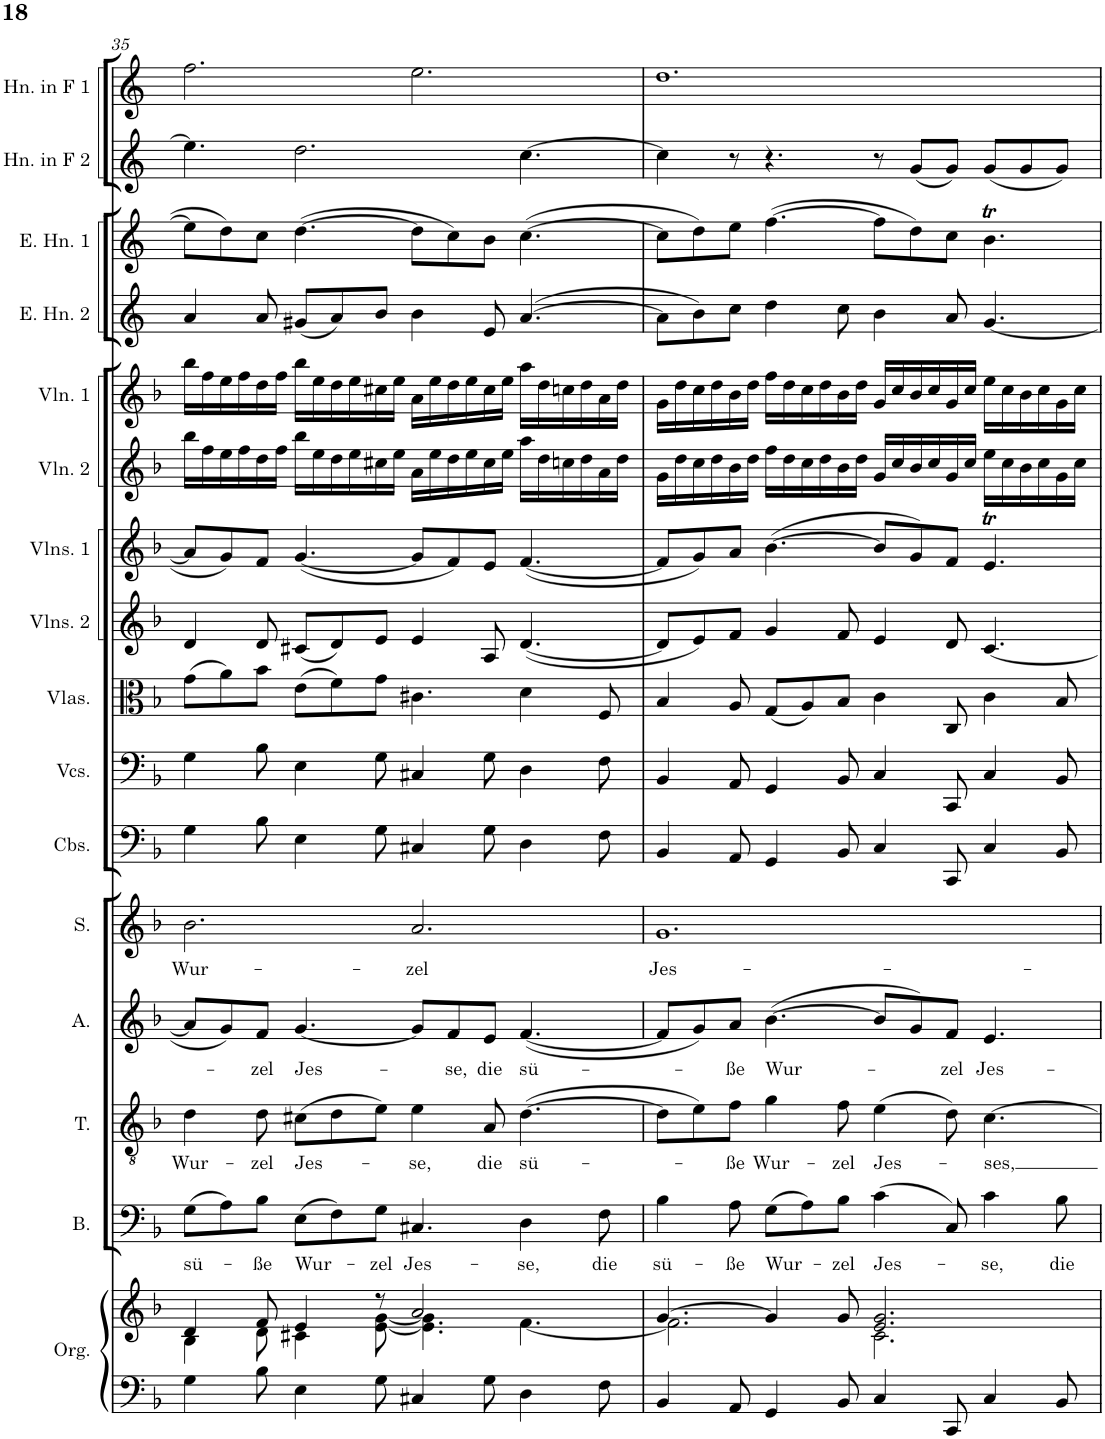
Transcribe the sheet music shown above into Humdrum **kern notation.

**kern	**kern	**kern	**text	**kern	**text	**kern	**text	**kern	**text	**kern	**kern	**kern	**kern	**kern	**kern	**kern	**kern	**kern	**kern	**kern
*part16	*part16	*part15	*part15	*part14	*part14	*part13	*part13	*part12	*part12	*part11	*part10	*part9	*part8	*part7	*part6	*part5	*part4	*part3	*part2	*part1
*staff17	*staff16	*staff15	*staff15	*staff14	*staff14	*staff13	*staff13	*staff12	*staff12	*staff11	*staff10	*staff9	*staff8	*staff7	*staff6	*staff5	*staff4	*staff3	*staff2	*staff1
*I"Organ	*	*I"Bass	*	*I"Tenor	*	*I"Alto	*	*I"Soprano	*	*I"Contrabasses	*I"Violoncellos	*I"Violas	*I"Violins 2	*I"Violins 1	*I"Solo Violin 2	*I"Solo Violin 1	*I"English Horn 2	*I"English Horn 1	*I"Horn in F 2	*I"Horn in F 1
*I'Org.	*	*I'B.	*	*I'T.	*	*I'A.	*	*I'S.	*	*I'Cbs.	*I'Vcs.	*I'Vlas.	*I'Vlns. 2	*I'Vlns. 1	*I'Vln. 2	*I'Vln. 1	*I'E. Hn. 2	*I'E. Hn. 1	*I'Hn. in F 2	*I'Hn. in F 1
!!LO:PB:g=z
*clefF4	*clefG2	*clefF4	*	*clefGv2	*	*clefG2	*	*clefG2	*	*clefF4	*clefF4	*clefC3	*clefG2	*clefG2	*clefG2	*clefG2	*clefG2	*clefG2	*clefG2	*clefG2
*	*	*	*	*	*	*	*	*	*	*Trd7c12	*	*	*	*	*	*	*Trd4c7	*Trd4c7	*Trd4c7	*Trd4c7
*k[b-]	*k[b-]	*k[b-]	*	*k[b-]	*	*k[b-]	*	*k[b-]	*	*k[b-]	*k[b-]	*k[b-]	*k[b-]	*k[b-]	*k[b-]	*k[b-]	*k[]	*k[]	*k[]	*k[]
*M12/8	*M12/8	*M12/8	*	*M12/8	*	*M12/8	*	*M12/8	*	*M12/8	*M12/8	*M12/8	*M12/8	*M12/8	*M12/8	*M12/8	*M12/8	*M12/8	*M12/8	*M12/8
=35	=35	=35	=35	=35	=35	=35	=35	=35	=35	=35	=35	=35	=35	=35	=35	=35	=35	=35	=35	=35
*	*^	*	*	*	*	*	*	*	*	*	*	*	*	*	*	*	*	*	*	*
!	!	!	!	!LO:LY:b	!	!LO:LY:b	!	!	!	!LO:LY:b	!	!	!	!	!	!	!	!	!	!	!
4G\	4d/	4B-\	(8G\L	sü-	4d\	Wur-	8a/L]	.	2.b-\	Wur-	4G\	4G\	(8g\L	4d/	8a/L]	16bb-\LL	16bb-\LL	4a/	8ee\L]	4.ee\]	2.ff\
.	.	.	.	.	.	.	.	.	.	.	.	.	.	.	.	16ff\	16ff\	.	.	.	.
.	.	.	8A\)	.	.	.	8g/	.	.	.	.	.	8a\)	.	8g/	16ee\	16ee\	.	8dd\	.	.
.	.	.	.	.	.	.	.	.	.	.	.	.	.	.	.	16ff\	16ff\	.	.	.	.
!	!	!	!	!LO:LY:b	!	!LO:LY:b	!	!LO:LY:b	!	!	!	!	!	!	!	!	!	!	!	!	!
8B-\	8f/	8d\	8B-\J	-ße	8d\	-zel	8f/J	-zel	.	.	8B-\	8B-\	8b-\J	8d/	8f/J	16dd\	16dd\	8a/	8cc\J	.	.
.	.	.	.	.	.	.	.	.	.	.	.	.	.	.	.	16ff\JJ	16ff\JJ	.	.	.	.
!	!	!	!	!LO:LY:b	!	!LO:LY:b	!	!LO:LY:b	!	!	!	!	!	!	!	!	!	!	!	!	!
4E\	4e/	4c#X\	(8E\L	Wur-	(8c#X\L	Jes-	[4.g/	Jes-	.	.	4E\	4E\	(8e\L	(8c#X/L	([4.g/	16bb-\LL	16bb-\LL	(8g#X/L	([4.dd\	2.dd\	.
.	.	.	.	.	.	.	.	.	.	.	.	.	.	.	.	16ee\	16ee\	.	.	.	.
.	.	.	8F\)	.	8d\	.	.	.	.	.	.	.	8f\)	8d/)	.	16dd\	16dd\	8a/)	.	.	.
.	.	.	.	.	.	.	.	.	.	.	.	.	.	.	.	16ee\	16ee\	.	.	.	.
!	!	!	!	!LO:LY:b	!	!	!	!	!	!	!	!	!	!	!	!	!	!	!	!	!
8G\	8r	[8e\ [8g\	8G\J	-zel	8e\J)	.	.	.	.	.	8G\	8G\	8g\J	8e/J	.	16cc#X\	16cc#X\	8b/J	.	.	.
.	.	.	.	.	.	.	.	.	.	.	.	.	.	.	.	16ee\JJ	16ee\JJ	.	.	.	.
!	!	!	!	!LO:LY:b	!	!LO:LY:b	!	!	!	!LO:LY:b	!	!	!	!	!	!	!	!	!	!	!
4C#X/	2a/	4.e\] 4.g\]	4.C#X/	Jes-	4e\	-se,	8g/L]	.	2.a/	-zel	4C#X/	4C#X/	4.c#X\	4e/	8g/L]	16a\LL	16a\LL	4b\	8dd\L]	.	2.ee\
.	.	.	.	.	.	.	.	.	.	.	.	.	.	.	.	16ee\	16ee\	.	.	.	.
!	!	!	!	!	!	!	!	!LO:LY:b	!	!	!	!	!	!	!	!	!	!	!	!	!
.	.	.	.	.	.	.	8f/	-se,	.	.	.	.	.	.	8f/)	16dd\	16dd\	.	8cc\)	.	.
.	.	.	.	.	.	.	.	.	.	.	.	.	.	.	.	16ee\	16ee\	.	.	.	.
!	!	!	!	!	!	!LO:LY:b	!	!LO:LY:b	!	!	!	!	!	!	!	!	!	!	!	!	!
8G\	.	.	.	.	8A/	die	8e/J	die	.	.	8G\	8G\	.	8A/	8e/J	16cc#\	16cc#\	8e/	8b\J	.	.
.	.	.	.	.	.	.	.	.	.	.	.	.	.	.	.	16ee\JJ	16ee\JJ	.	.	.	.
!	!	!	!	!LO:LY:b	!	!LO:LY:b	!	!LO:LY:b	!	!	!	!	!	!	!	!	!	!	!	!	!
4D\	.	[4.f\	4D\	-se,	([4.d\	sü-	([4.f/	sü-	.	.	4D\	4D\	4d\	([4.d/	([4.f/	16aa\LL	16aa\LL	([4.a/	([4.cc\	[4.cc\	.
.	.	.	.	.	.	.	.	.	.	.	.	.	.	.	.	16dd\	16dd\	.	.	.	.
.	8ryy	.	.	.	.	.	.	.	.	.	.	.	.	.	.	16ccn\	16ccn\	.	.	.	.
.	.	.	.	.	.	.	.	.	.	.	.	.	.	.	.	16dd\	16dd\	.	.	.	.
!	!	!	!	!LO:LY:b	!	!	!	!	!	!	!	!	!	!	!	!	!	!	!	!	!
8F\	8ryy	.	8F\	die	.	.	.	.	.	.	8F\	8F\	8F/	.	.	16a\	16a\	.	.	.	.
.	.	.	.	.	.	.	.	.	.	.	.	.	.	.	.	16dd\JJ	16dd\JJ	.	.	.	.
=36	=36	=36	=36	=36	=36	=36	=36	=36	=36	=36	=36	=36	=36	=36	=36	=36	=36	=36	=36	=36	=36
!	!	!	!	!LO:LY:b	!	!	!	!	!	!LO:LY:b	!	!	!	!	!	!	!	!	!	!	!
4BB-/	[4.g/	2.f\]	4B-\	sü-	8d\L]	.	8f/L]	.	1.g	Jes-	4BB-/	4BB-/	4B-/	8d/L]	8f/L]	16g\LL	16g\LL	8a\L]	8cc\L]	4cc\]	1.dd
.	.	.	.	.	.	.	.	.	.	.	.	.	.	.	.	16dd\	16dd\	.	.	.	.
.	.	.	.	.	8e\)	.	8g/)	.	.	.	.	.	.	8e/)	8g/)	16cc\	16cc\	8b\)	8dd\)	.	.
.	.	.	.	.	.	.	.	.	.	.	.	.	.	.	.	16dd\	16dd\	.	.	.	.
!	!	!	!	!LO:LY:b	!	!LO:LY:b	!	!LO:LY:b	!	!	!	!	!	!	!	!	!	!	!	!	!
8AA/	.	.	8A\	-ße	8f\J	-ße	8a/J	-ße	.	.	8AA/	8AA/	8A/	8f/J	8a/J	16b-\	16b-\	8cc\J	8ee\J	8r	.
.	.	.	.	.	.	.	.	.	.	.	.	.	.	.	.	16dd\JJ	16dd\JJ	.	.	.	.
!	!	!	!	!LO:LY:b	!	!LO:LY:b	!	!LO:LY:b	!	!	!	!	!	!	!	!	!	!	!	!	!
4GG/	4g/]	.	(8G\L	Wur-	4g\	Wur-	([4.b-\	Wur-	.	.	4GG/	4GG/	(8G/L	4g/	([4.b-\	16ff\LL	16ff\LL	4dd\	([4.ff\	4.r	.
.	.	.	.	.	.	.	.	.	.	.	.	.	.	.	.	16dd\	16dd\	.	.	.	.
.	.	.	8A\)	.	.	.	.	.	.	.	.	.	8A/)	.	.	16cc\	16cc\	.	.	.	.
.	.	.	.	.	.	.	.	.	.	.	.	.	.	.	.	16dd\	16dd\	.	.	.	.
!	!	!	!	!LO:LY:b	!	!LO:LY:b	!	!	!	!	!	!	!	!	!	!	!	!	!	!	!
8BB-/	8g/	.	8B-\J	-zel	8f\	-zel	.	.	.	.	8BB-/	8BB-/	8B-/J	8f/	.	16b-\	16b-\	8cc\	.	.	.
.	.	.	.	.	.	.	.	.	.	.	.	.	.	.	.	16dd\JJ	16dd\JJ	.	.	.	.
!	!	!	!	!LO:LY:b	!	!LO:LY:b	!	!	!	!	!	!	!	!	!	!	!	!	!	!	!
4C/	2.e/ 2.g/	2.c\	(4c\	Jes-	(4e\	Jes-	8b-/L]	.	.	.	4C/	4C/	4c\	4e/	8b-/L]	16g/LL	16g/LL	4b\	8ff\L]	8r	.
.	.	.	.	.	.	.	.	.	.	.	.	.	.	.	.	16cc/	16cc/	.	.	.	.
.	.	.	.	.	.	.	8g/)	.	.	.	.	.	.	.	8g/)	16b-/	16b-/	.	8dd\)	(8g/L	.
.	.	.	.	.	.	.	.	.	.	.	.	.	.	.	.	16cc/	16cc/	.	.	.	.
!	!	!	!	!	!	!	!	!LO:LY:b	!	!	!	!	!	!	!	!	!	!	!	!	!
8CC/	.	.	8C/)	.	8d\)	.	8f/J	-zel	.	.	8CC/	8CC/	8C/	8d/	8f/J	16g/	16g/	8a/	8cc\J	8g/J)	.
.	.	.	.	.	.	.	.	.	.	.	.	.	.	.	.	16cc/JJ	16cc/JJ	.	.	.	.
!	!	!	!	!LO:LY:b	!	!LO:LY:b	!	!LO:LY:b	!	!	!	!	!	!	!	!	!	!	!	!	!
4C/	.	.	4c\	-se,	[4.c\	-ses,	4.e/	Jes-	.	.	4C/	4C/	4c\	[4.c/	4.et/	16ee\LL	16ee\LL	[4.g/	4.bt\	(8g/L	.
.	.	.	.	.	.	.	.	.	.	.	.	.	.	.	.	16cc\	16cc\	.	.	.	.
.	.	.	.	.	.	.	.	.	.	.	.	.	.	.	.	16b-\	16b-\	.	.	8g/	.
.	.	.	.	.	.	.	.	.	.	.	.	.	.	.	.	16cc\	16cc\	.	.	.	.
!	!	!	!	!LO:LY:b	!	!	!	!	!	!	!	!	!	!	!	!	!	!	!	!	!
8BB-/	.	.	8B-\	die	.	.	.	.	.	.	8BB-/	8BB-/	8B-/	.	.	16g\	16g\	.	.	8g/J)	.
.	.	.	.	.	.	.	.	.	.	.	.	.	.	.	.	16cc\JJ	16cc\JJ	.	.	.	.
*	*v	*v	*	*	*	*	*	*	*	*	*	*	*	*	*	*	*	*	*	*	*
=	=	=	=	=	=	=	=	=	=	=	=	=	=	=	=	=	=	=	=	=
*-	*-	*-	*-	*-	*-	*-	*-	*-	*-	*-	*-	*-	*-	*-	*-	*-	*-	*-	*-	*-
